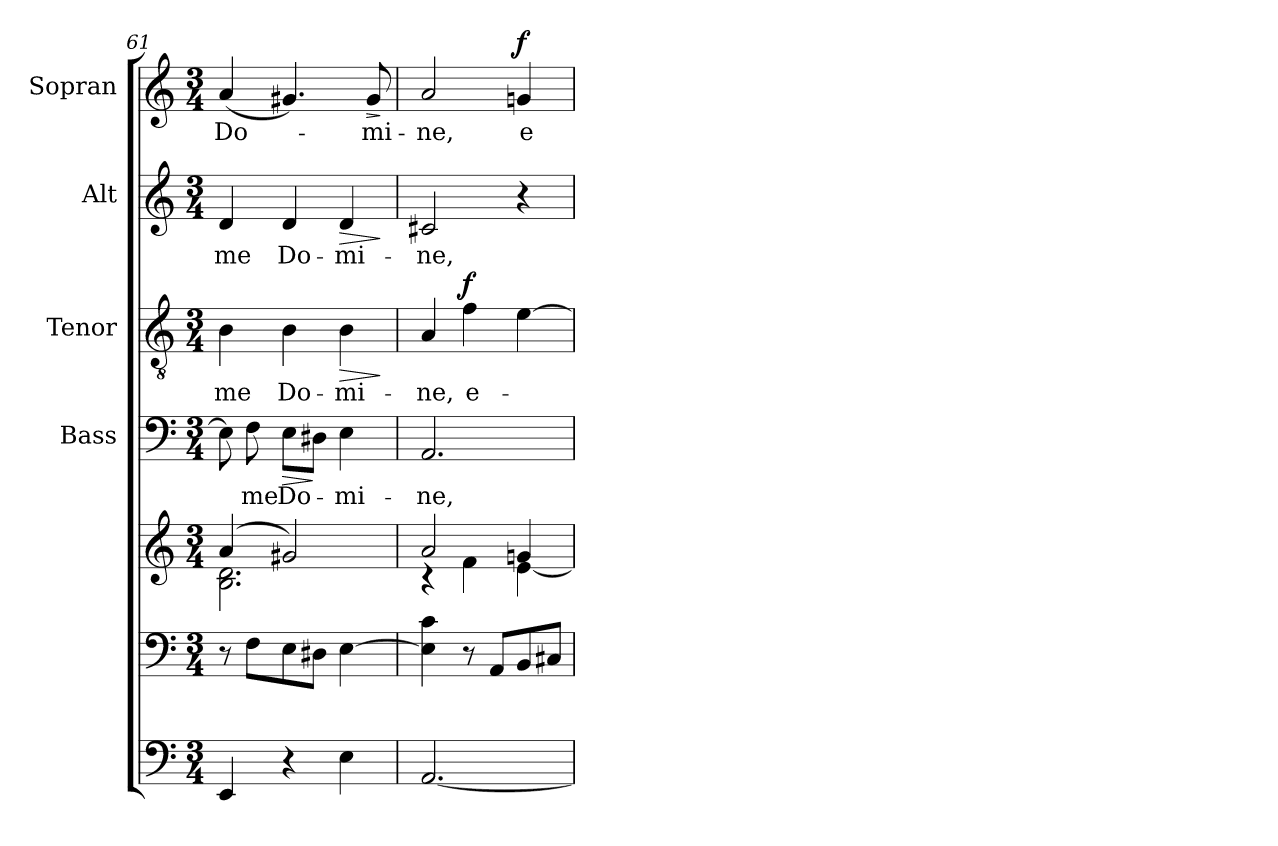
**kern	**kern	**kern	**kern	**text	**dynam	**kern	**text	**dynam	**kern	**text	**dynam	**kern	**text	**dynam
*part6	*part5	*part5	*part4	*part4	*part4	*part3	*part3	*part3	*part2	*part2	*part2	*part1	*part1	*part1
*staff7	*staff6	*staff5	*staff4	*staff4	*staff4	*staff3	*staff3	*staff3	*staff2	*staff2	*staff2	*staff1	*staff1	*staff1
*	*	*	*I"Bass	*	*	*I"Tenor	*	*	*I"Alt	*	*	*I"Sopran	*	*
*	*	*	*I'B.	*	*	*I'T.	*	*	*I'A.	*	*	*I'S.	*	*
*clefF4	*clefF4	*clefG2	*clefF4	*	*	*clefGv2	*	*	*clefG2	*	*	*clefG2	*	*
*k[]	*k[]	*k[]	*k[]	*	*	*k[]	*	*	*k[]	*	*	*k[]	*	*
*C:	*C:	*C:	*C:	*	*	*C:	*	*	*C:	*	*	*C:	*	*
*M3/4	*M3/4	*M3/4	*M3/4	*	*	*M3/4	*	*	*M3/4	*	*	*M3/4	*	*
=61	=61	=61	=61	=61	=61	=61	=61	=61	=61	=61	=61	=61	=61	=61
*	*	*^	*	*	*	*	*	*	*	*	*	*	*	*
!	!	!	!	!	!	!	!	!LO:LY:b	!	!	!LO:LY:b	!	!	!LO:LY:b	!
4EE/	8r	(4a/	2.B\ 2.d\	8E\]	.	.	4B\	me	.	4d/	me	.	(<4a/	Do-	.
!	!	!	!	!	!LO:LY:b	!	!	!	!	!	!	!	!	!	!
.	8F\L	.	.	8F\	me	.	.	.	.	.	.	.	.	.	.
!	!	!	!	!	!LO:LY:b	!LO:HP:b	!	!LO:LY:b	!	!	!LO:LY:b	!	!	!	!
4r	8E\	2g#X/)	.	8E\L	Do-	>	4B\	Do-	.	4d/	Do-	.	4.g#X/)	.	.
.	8D#X\J	.	.	8D#X\J	.	]	.	.	.	.	.	.	.	.	.
!	!	!	!	!	!LO:LY:b	!	!	!LO:LY:b	!LO:HP:b	!	!LO:LY:b	!LO:HP:b	!	!	!
4E\	[<4E\	.	.	4E\	-mi-	.	4B\	-mi-	>	4d/	-mi-	>	.	.	.
!	!	!	!	!	!	!	!	!	!	!	!	!	!	!LO:LY:b	!LO:HP:b
.	.	.	.	.	.	.	.	.	.	.	.	.	8g#/	-mi-	>
*	*	*v	*v	*	*	*	*	*	*	*	*	*	*	*	*
.	.	.	.	.	.	.	.	]	.	.	]	.	.	]
!!LO:PB:g=z
=62	=62	=62	=62	=62	=62	=62	=62	=62	=62	=62	=62	=62	=62	=62
*	*	*^	*	*	*	*	*	*	*	*	*	*	*	*
!	!	!	!	!	!LO:LY:b	!	!	!LO:LY:b	!	!	!LO:LY:b	!	!	!LO:LY:b	!
[2.AA/	4E\] 4c\	2a/	4rc	2.AA/	-ne,	.	4A/	-ne,	.	2c#X/	-ne,	.	2a/	-ne,	.
!	!	!	!	!	!	!	!	!LO:LY:b	!LO:DY:a	!	!	!	!	!	!
.	8r	.	4f\	.	.	.	4f\	e-	f	.	.	.	.	.	.
.	8AA/L	.	.	.	.	.	.	.	.	.	.	.	.	.	.
!	!	!	!	!	!	!	!	!	!	!	!	!	!	!LO:LY:b	!LO:DY:a
.	8BB/	4gn/	[<4e\	.	.	.	[4e\	.	.	4r	.	.	4gn/	e-	f
.	8C#X/J	.	.	.	.	.	.	.	.	.	.	.	.	.	.
*	*	*v	*v	*	*	*	*	*	*	*	*	*	*	*	*
=	=	=	=	=	=	=	=	=	=	=	=	=	=	=
*-	*-	*-	*-	*-	*-	*-	*-	*-	*-	*-	*-	*-	*-	*-
